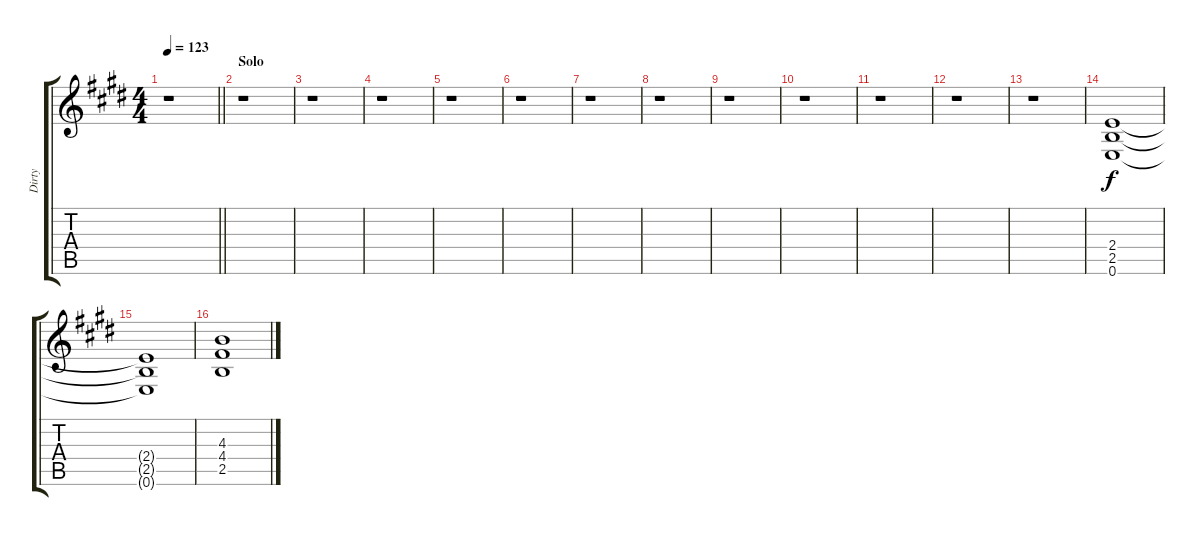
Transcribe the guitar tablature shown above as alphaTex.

\track ("Dirty" "Dirty") {instrument distortionguitar}
\staff {score tabs}
\tuning (E4 B3 G3 D3 A2 E2) {hide}
\ts (4 4)
\tempo 123
\clef g2
\barLineRight lightlight
\ks e
r.1{dy f} |
\section ("" "Solo")
r.1 |
r.1 |
r.1 |
r.1 |
r.1 |
r.1 |
r.1 |
r.1 |
r.1 |
r.1 |
r.1 |
r.1 |
(2.4 2.5 0.6).1 |
(2.4{t} 2.5{t} 0.6{t}).1 |
(4.3 4.4 2.5).1
